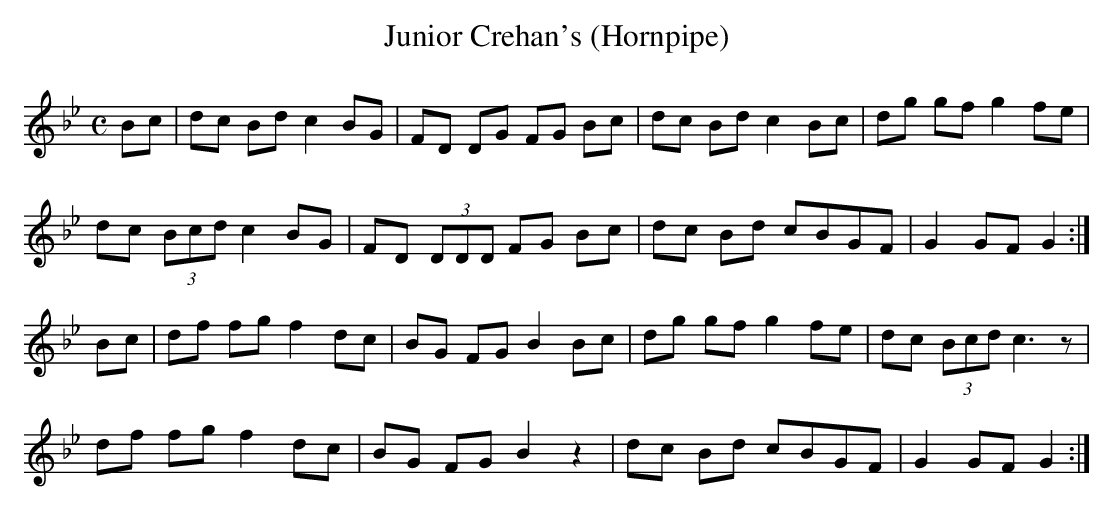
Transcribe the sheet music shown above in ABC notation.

X:1
T:Junior Crehan's (Hornpipe)
M:C
L:1/8
K:Gmin
Bc|dc Bd c2 BG|FD DG FG Bc|dc Bd c2 Bc|dg gf g2 fe|
dc (3Bcd c2 BG|FD (3DDD FG Bc|dc Bd cBGF|G2 GF G2:|
Bc|df fg f2 dc|BG FG B2 Bc|dg gf g2 fe|dc (3Bcd c3 z|
df fg f2 dc|BG FG B2 z2|dc Bd cBGF|G2 GF G2:|
